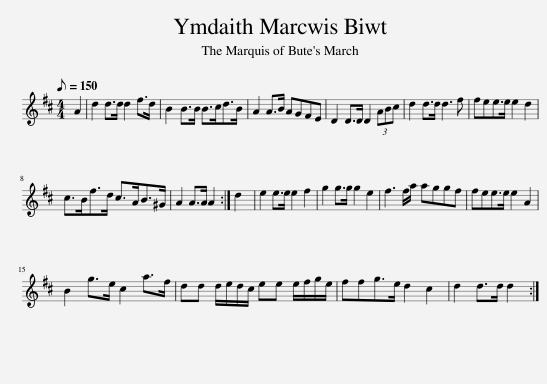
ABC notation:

X:1
L:1/8
Q:1/8=150
M:4/4
I:linebreak $
K:D
V:1 treble
V:1
 A2 | d2 d>d d2 f>d | B2 B>B B>cd>B | A2 A>B AGFE | D2 D>D D2 (3ABc | %5
 d2 d>d d3 f | fee>e e2 d2 |$ c>Bf>d c>AB>^G | A2 A>A A2 :| d2 | %10
 e2 e>e e2 f2 | g2 g>g g2 e2 | f3 f/a/ aggf | fee>e e2 A2 |$ B2 g>e c2 a>f | %15
 dd d/e/d/c/ ee e/f/g/e/ | ffg>e d2 c2 | d2 d>d d2 :| %18
